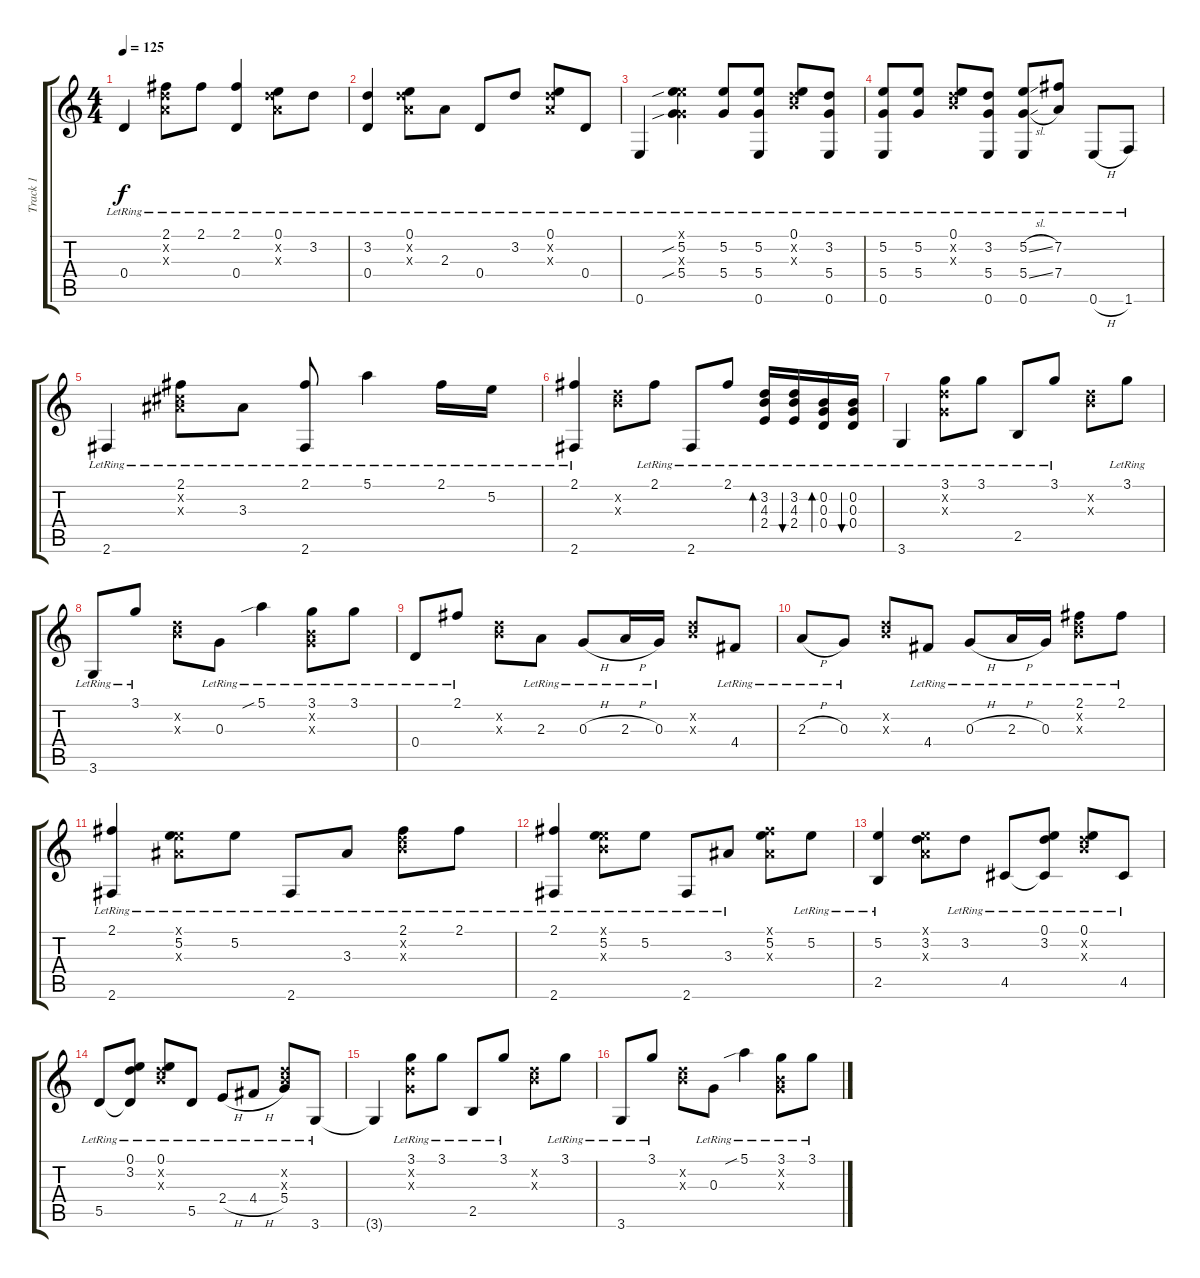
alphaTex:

\track ("Track 1" "Track 1") {instrument acousticguitarsteel}
\staff {score tabs}
\tuning (E4 B3 G3 D3 A2 E2) {hide}
\ts (4 4)
\tempo 125
\clef g2
\ks c
0.4{lr}.4{dy f} (2.1{lr} 3.2{x} 2.3{x}).8 2.1{lr}.8 (2.1{lr} 0.4{lr}).4 (0.1{lr} 3.2{x} 2.3{x}).8 3.2{lr}.8 |
(3.2{lr} 0.4{lr}).4 (0.1{lr} 3.2{x} 2.3{x}).8 2.3{lr}.8 0.4{lr}.8 3.2{lr}.8 (0.1{lr} 3.2{x} 2.3{x}).8 0.4{lr}.8 |
0.6{lr}.4 (0.1{x} 5.2{sib lr} 0.3{x} 5.4{sib lr}).4 (5.2{lr} 5.4{lr}).8 (5.2{lr} 5.4{lr} 0.6{lr}).8 (0.1{lr} 3.2{x} 4.3{x}).8 (3.2{lr} 5.4{lr} 0.6{lr}).8 |
(5.2{lr} 5.4{lr} 0.6{lr}).8 (5.2{lr} 5.4{lr}).8 (0.1{lr} 3.2{x} 4.3{x}).8 (3.2{lr} 5.4{lr} 0.6{lr}).8 (5.2{sl lr} 5.4{sl lr} 0.6{lr}).8 (7.2{lr} 7.4{lr}).8 0.6{h lr}.8 1.6{lr}.8 |
2.6{lr}.4 (2.1{lr} 2.2{x} 3.3{x}).8 3.3{lr}.8 (2.1{lr} 2.6{lr}).8 5.1{lr}.4 2.1{lr}.16 5.2{lr}.16 |
(2.1{lr} 2.6{lr}).4 (3.2{x} 4.3{x}).8 2.1{lr}.8 2.6{lr}.8 2.1{lr}.8 (3.2{lr} 4.3{lr} 2.4{lr}).16{bd 60} (3.2{lr} 4.3{lr} 2.4{lr}).16{bu 60} (0.2{lr} 0.3{lr} 0.4{lr}).16{bd 60} (0.2{lr} 0.3{lr} 0.4{lr}).16{bu 60} |
3.6{lr}.4 (3.1{lr} 3.2{x} 0.3{x}).8 3.1{lr}.8 2.5{lr}.8 3.1{lr}.8 (3.2{x} 4.3{x}).8 3.1{lr}.8 |
3.6{lr}.8 3.1{lr}.8 (3.2{x} 4.3{x}).8 0.3{lr}.8 5.1{sib lr}.4 (3.1{lr} 0.2{x} 0.3{x}).8 3.1{lr}.8 |
0.4{lr}.8 2.1{lr}.8 (3.2{x} 4.3{x}).8 2.3{lr}.8 0.3{h lr}.8 2.3{h lr}.16 0.3{lr}.16 (3.2{x} 4.3{x}).8 4.4{lr}.8 |
2.3{h lr}.8 0.3{lr}.8 (3.2{x} 4.3{x}).8 4.4{lr}.8 0.3{h lr}.8 2.3{h lr}.16 0.3{lr}.16 (2.1{lr} 3.2{x} 4.3{x}).8 2.1{lr}.8 |
(2.1{lr} 2.6{lr}).4 (0.1{x} 5.2{lr} 3.3{x}).8 5.2{lr}.8 2.6{lr}.8 3.3{lr}.8 (2.1{lr} 3.2{x} 4.3{x}).8 2.1{lr}.8 |
(2.1{lr} 2.6{lr}).4 (0.1{x} 5.2{lr} 4.3{x}).8 5.2{lr}.8 2.6{lr}.8 3.3{lr}.8 (2.1{x} 5.2 3.3{x}).8 5.2{lr}.8 |
(5.2{lr} 2.5{lr}).4 (0.1{x} 3.2 2.3{x}).8 3.2{lr}.8 4.5{lr}.8 (0.1{lr} 3.2{lr} 4.5{t}).8 (0.1{lr} 3.2{x} 4.3{x}).8 4.5{lr}.8 |
5.5{lr}.8 (0.1{lr} 3.2{lr} 5.5{t}).8 (0.1{lr} 3.2{x} 4.3{x}).8 5.5{lr}.8 2.4{h lr}.8 4.4{h lr}.8 (3.2{x} 4.3{x} 5.4{lr}).8 3.6{lr}.8 |
3.6{t}.4 (3.1{lr} 3.2{x} 0.3{x}).8 3.1{lr}.8 2.5{lr}.8 3.1{lr}.8 (3.2{x} 4.3{x}).8 3.1{lr}.8 |
3.6{lr}.8 3.1{lr}.8 (3.2{x} 4.3{x}).8 0.3{lr}.8 5.1{sib lr}.4 (3.1{lr} 0.2{x} 0.3{x}).8 3.1{lr}.8
